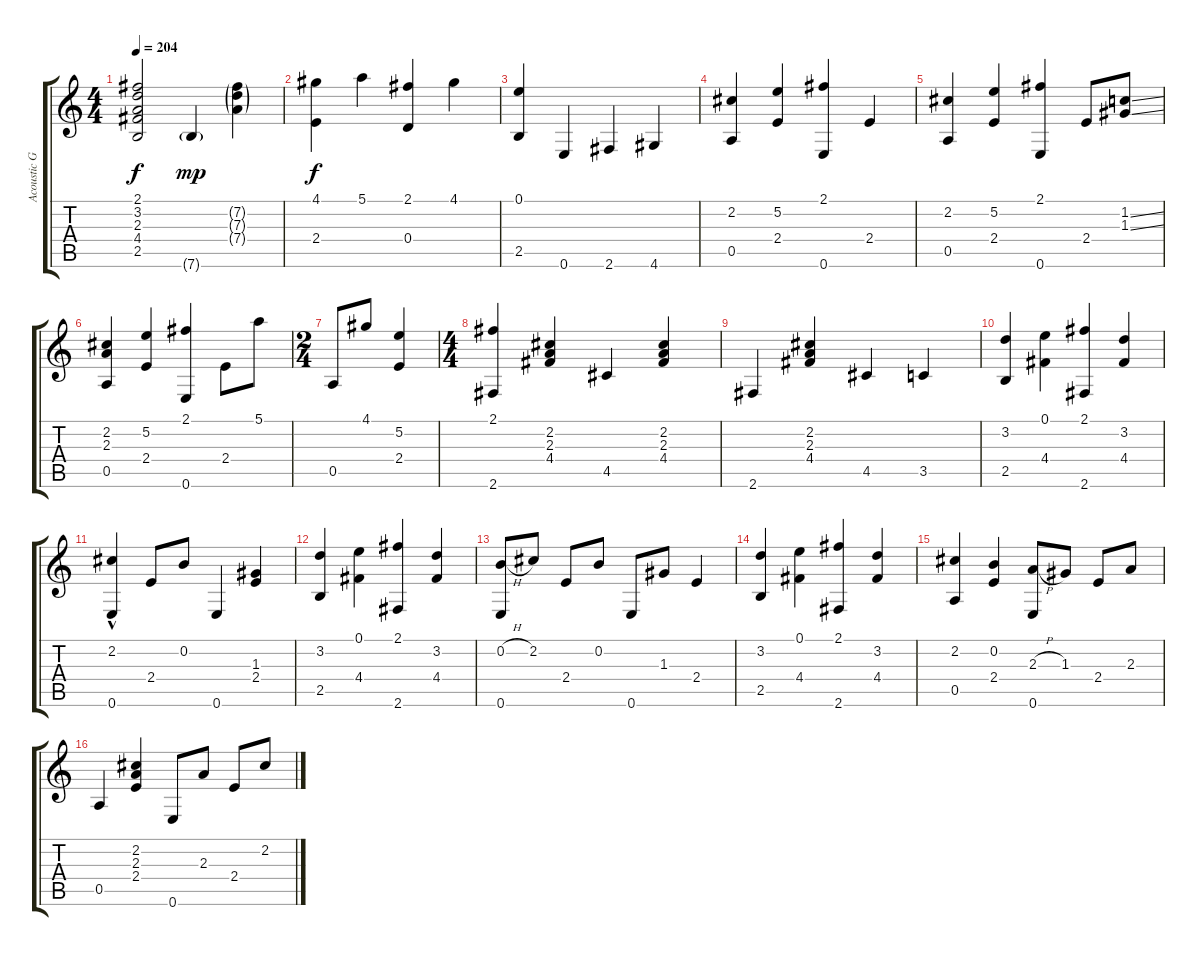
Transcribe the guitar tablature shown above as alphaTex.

\track ("Acoustic Guitar" "Acoustic G") {instrument acousticguitarnylon}
\staff {score tabs}
\tuning (E4 B3 G3 D3 A2 E2) {hide}
\ts (4 4)
\tempo 204
\clef g2
\ks c
(2.1 3.2 2.3 4.4 2.5).2{dy f} 7.6{g}.4{dy mp} (7.2{g} 7.3{g} 7.4{g}).4 |
(4.1 2.4).4{dy f} 5.1.4 (2.1 0.4).4 4.1.4 |
(0.1 2.5).4 0.6.4 2.6.4 4.6.4 |
(2.2 0.5).4 (5.2 2.4).4 (2.1 0.6).4 2.4.4 |
(2.2 0.5).4 (5.2 2.4).4 (2.1 0.6).4 2.4.8 (1.2{ss} 1.3{ss}).8 |
(2.2 2.3 0.5).4 (5.2 2.4).4 (2.1 0.6).4 2.4.8 5.1.8 |
\ts (2 4)
0.5.8 4.1.8 (5.2 2.4).4 |
\ts (4 4)
(2.1 2.6).4 (2.2 2.3 4.4).4 4.5.4 (2.2 2.3 4.4).4 |
2.6.4 (2.2 2.3 4.4).4 4.5.4 3.5.4 |
(3.2 2.5).4 (0.1 4.4).4 (2.1 2.6).4 (3.2 4.4).4 |
(2.2{hac} 0.6).4 2.4.8 0.2.8 0.6.4 (1.3 2.4).4 |
(3.2 2.5).4 (0.1 4.4).4 (2.1 2.6).4 (3.2 4.4).4 |
(0.2{h} 0.6).8 2.2.8 2.4.8 0.2.8 0.6.8 1.3.8 2.4.4 |
(3.2 2.5).4 (0.1 4.4).4 (2.1 2.6).4 (3.2 4.4).4 |
(2.2 0.5).4 (0.2 2.4).4 (2.3{h} 0.6).8 1.3.8 2.4.8 2.3.8 |
0.5.4 (2.2 2.3 2.4).4 0.6.8 2.3.8 2.4.8 2.2.8
